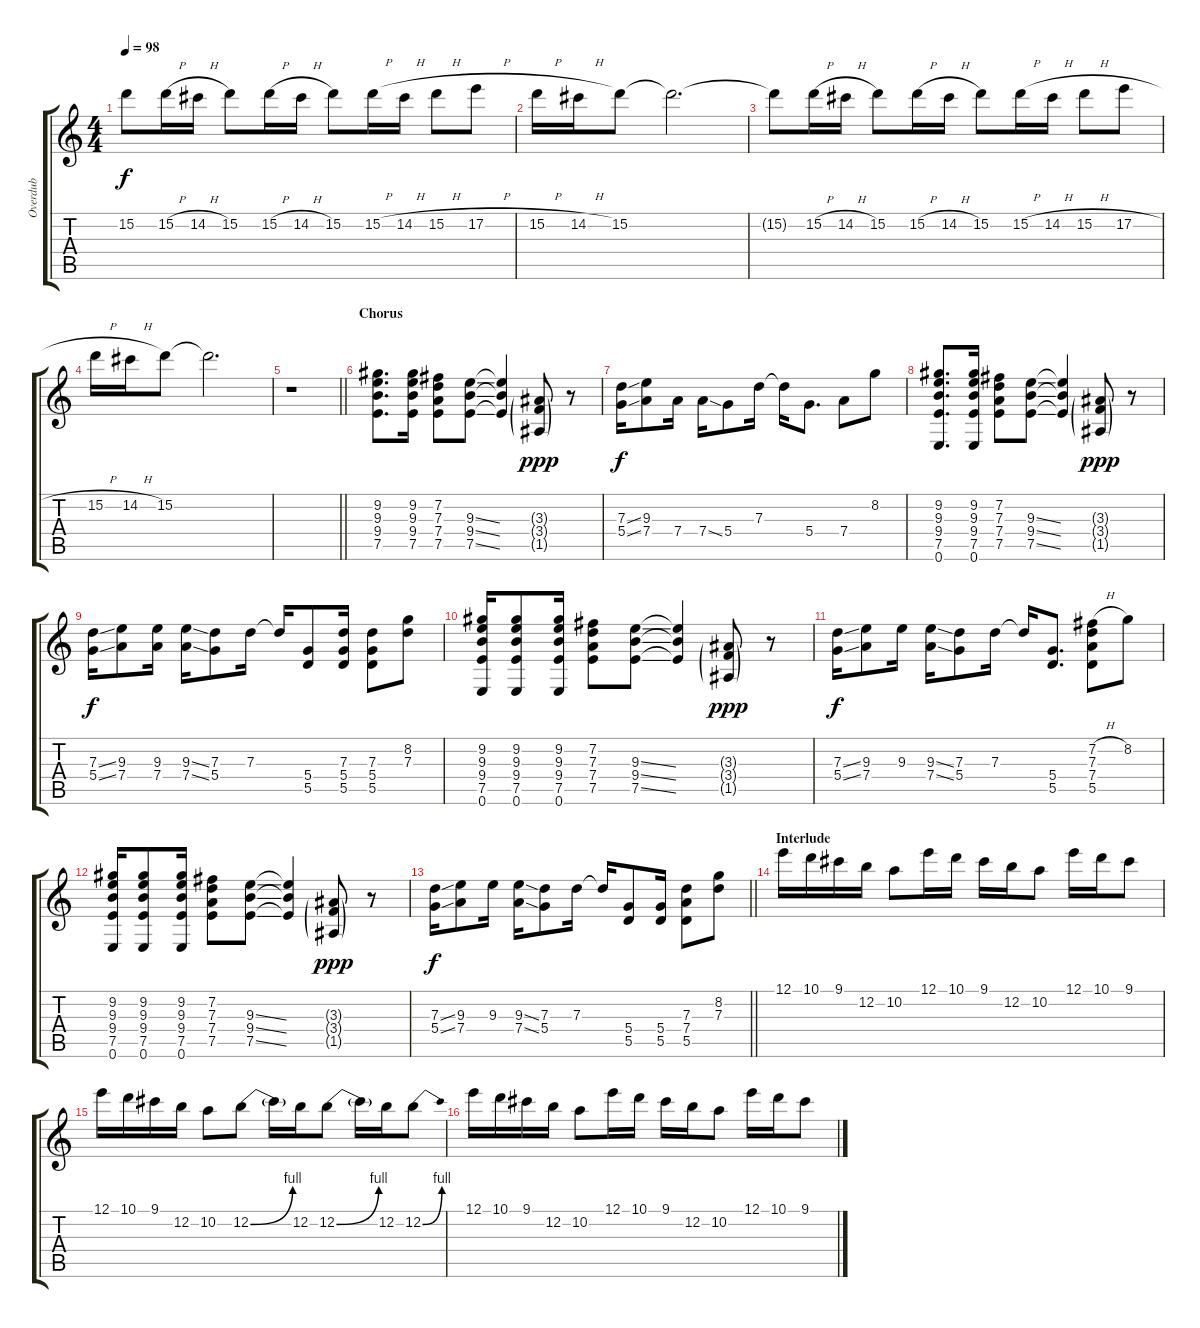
\track ("Overdub" "Overdub") {instrument fretlessbass}
\staff {score tabs}
\tuning (E4 B3 G3 D3 A2 E2) {hide}
\ts (4 4)
\tempo 98
\clef g2
\ks c
15.2{t}.8{dy f} 15.2{h}.16 14.2{h}.16 15.2.8 15.2{h}.16 14.2{h}.16 15.2.8 15.2{h}.16 14.2{h}.16 15.2{h}.8 17.2{h}.8 |
15.2{h}.16 14.2{h}.16 15.2.8 15.2{t}.2{d} |
15.2{t}.8 15.2{h}.16 14.2{h}.16 15.2.8 15.2{h}.16 14.2{h}.16 15.2.8 15.2{h}.16 14.2{h}.16 15.2{h}.8 17.2{h}.8 |
15.2{h}.16 14.2{h}.16 15.2.8 15.2{t}.2{d} |
\barLineRight lightlight
r.1 |
\section ("" "Chorus")
(9.2 9.3 9.4 7.5).8{d} (9.2 9.3 9.4 7.5).16 (7.2 7.3 7.4 7.5).8 (9.3{ss} 9.4{ss} 7.5{ss}).8 (9.3{t} 9.4{t} 7.5{t}).4 (3.3{g} 3.4{g} 1.5{g}).8{dy ppp} r.8 |
(7.3{ss} 5.4{ss}).16{dy f} (9.3 7.4).8 7.4.16 7.4{ss}.16 5.4.8 7.3.16 7.3{t}.16 5.4.8{d} 7.4.8 8.2.8 |
(9.2 9.3 9.4 7.5 0.6).8{d} (9.2 9.3 9.4 7.5 0.6).16 (7.2 7.3 7.4 7.5).8 (9.3{ss} 9.4{ss} 7.5{ss}).8 (9.3{t} 9.4{t} 7.5{t}).4 (3.3{g} 3.4{g} 1.5{g}).8{dy ppp} r.8 |
(7.3{ss} 5.4{ss}).16{dy f} (9.3 7.4).8 (9.3 7.4).16 (9.3{ss} 7.4{ss}).16 (7.3 5.4).8 7.3.16 7.3{t}.16 (5.4 5.5).8 (7.3 5.4 5.5).16 (7.3 5.4 5.5).8 (8.2 7.3).8 |
(9.2 9.3 9.4 7.5 0.6).16 (9.2 9.3 9.4 7.5 0.6).8 (9.2 9.3 9.4 7.5 0.6).16 (7.2 7.3 7.4 7.5).8 (9.3{ss} 9.4{ss} 7.5{ss}).8 (9.3{t} 9.4{t} 7.5{t}).4 (3.3{g} 3.4{g} 1.5{g}).8{dy ppp} r.8 |
(7.3{ss} 5.4{ss}).16{dy f} (9.3 7.4).8 9.3.16 (9.3{ss} 7.4{ss}).16 (7.3 5.4).8 7.3.16 7.3{t}.16 (5.4 5.5).8{d} (7.2{h} 7.3 7.4 5.5).8 8.2.8 |
(9.2 9.3 9.4 7.5 0.6).16 (9.2 9.3 9.4 7.5 0.6).8 (9.2 9.3 9.4 7.5 0.6).16 (7.2 7.3 7.4 7.5).8 (9.3{ss} 9.4{ss} 7.5{ss}).8 (9.3{t} 9.4{t} 7.5{t}).4 (3.3{g} 3.4{g} 1.5{g}).8{dy ppp} r.8 |
\barLineRight lightlight
(7.3{ss} 5.4{ss}).16{dy f} (9.3 7.4).8 9.3.16 (9.3{ss} 7.4{ss}).16 (7.3 5.4).8 7.3.16 7.3{t}.16 (5.4 5.5).8 (5.4 5.5).16 (7.3 7.4 5.5).8 (8.2 7.3).8 |
\section ("" "Interlude")
12.1.16 10.1.16 9.1.16 12.2.16 10.2.8 12.1.16 10.1.16 9.1.16 12.2.16 10.2.8 12.1.16 10.1.16 9.1.8 |
12.1.16 10.1.16 9.1.16 12.2.16 10.2.8 12.2{be (bend 0 0 60 4)}.8 12.2{t}.16 12.2.16 12.2{be (bend 0 0 60 4)}.8 12.2{t}.16 12.2.16 12.2{be (bend 0 0 60 4)}.8 |
12.1.16 10.1.16 9.1.16 12.2.16 10.2.8 12.1.16 10.1.16 9.1.16 12.2.16 10.2.8 12.1.16 10.1.16 9.1.8
